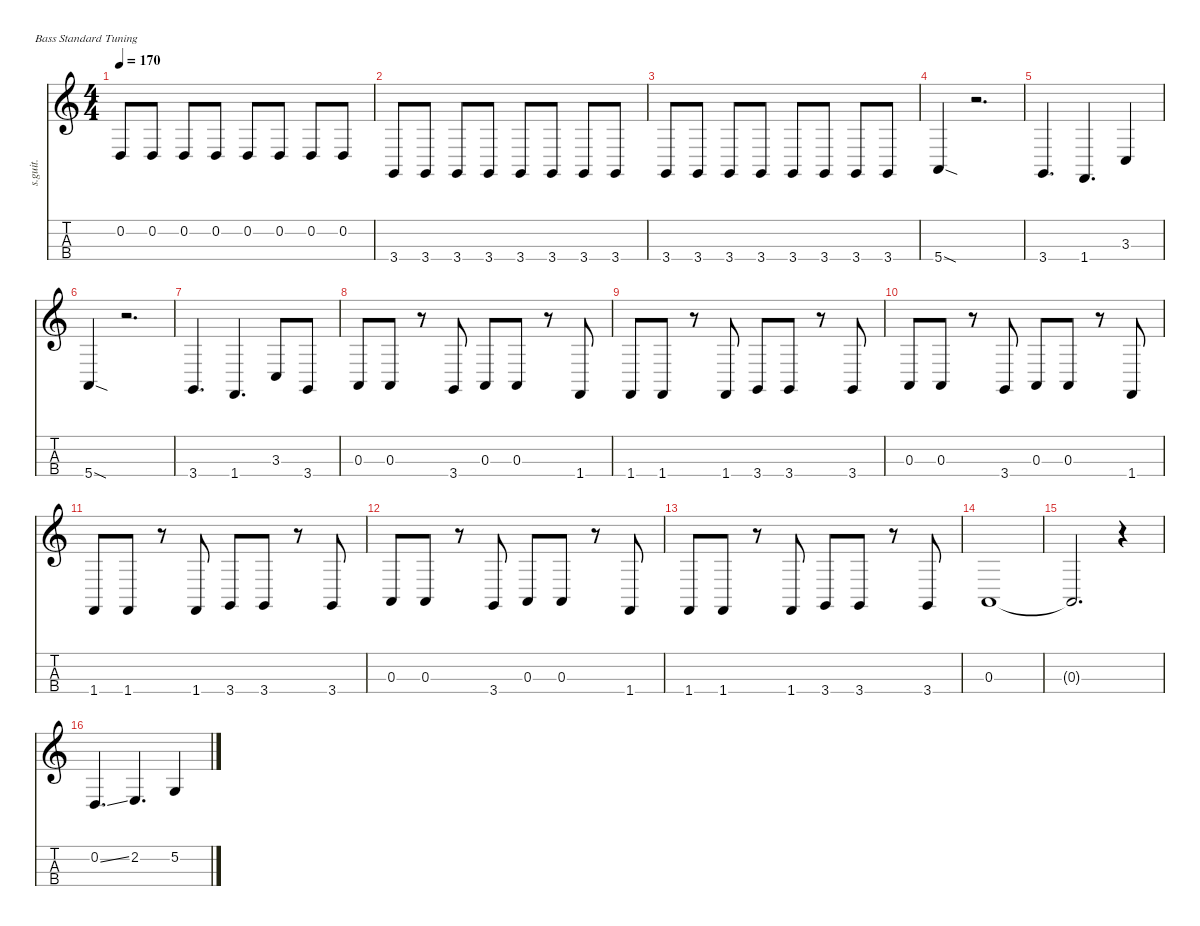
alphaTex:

\defaultSystemsLayout 4
\hideDynamics
\bracketExtendMode nobrackets
\track ("Electric Bass" "s.guit.") {instrument electricbassfinger}
\staff {score tabs}
\tuning (G2 D2 A1 E1)
\ts (4 4)
\tempo 170
\clef g2
\ks c
0.2.8{lyrics (0 "") lyrics (1 "") lyrics (2 "") lyrics (3 "") lyrics (4 "") dy ff} 0.2.8{lyrics (0 "") lyrics (1 "") lyrics (2 "") lyrics (3 "") lyrics (4 "")} 0.2.8{lyrics (0 "") lyrics (1 "") lyrics (2 "") lyrics (3 "") lyrics (4 "")} 0.2.8{lyrics (0 "") lyrics (1 "") lyrics (2 "") lyrics (3 "") lyrics (4 "")} 0.2.8{lyrics (0 "") lyrics (1 "") lyrics (2 "") lyrics (3 "") lyrics (4 "")} 0.2.8{lyrics (0 "") lyrics (1 "") lyrics (2 "") lyrics (3 "") lyrics (4 "")} 0.2.8{lyrics (0 "") lyrics (1 "") lyrics (2 "") lyrics (3 "") lyrics (4 "")} 0.2.8{lyrics (0 "") lyrics (1 "") lyrics (2 "") lyrics (3 "") lyrics (4 "")} |
3.4.8{lyrics (0 "") lyrics (1 "") lyrics (2 "") lyrics (3 "") lyrics (4 "")} 3.4.8{lyrics (0 "") lyrics (1 "") lyrics (2 "") lyrics (3 "") lyrics (4 "")} 3.4.8{lyrics (0 "") lyrics (1 "") lyrics (2 "") lyrics (3 "") lyrics (4 "")} 3.4.8{lyrics (0 "") lyrics (1 "") lyrics (2 "") lyrics (3 "") lyrics (4 "")} 3.4.8{lyrics (0 "") lyrics (1 "") lyrics (2 "") lyrics (3 "") lyrics (4 "")} 3.4.8{lyrics (0 "") lyrics (1 "") lyrics (2 "") lyrics (3 "") lyrics (4 "")} 3.4.8{lyrics (0 "") lyrics (1 "") lyrics (2 "") lyrics (3 "") lyrics (4 "")} 3.4.8{lyrics (0 "") lyrics (1 "") lyrics (2 "") lyrics (3 "") lyrics (4 "")} |
3.4.8{lyrics (0 "") lyrics (1 "") lyrics (2 "") lyrics (3 "") lyrics (4 "")} 3.4.8{lyrics (0 "") lyrics (1 "") lyrics (2 "") lyrics (3 "") lyrics (4 "")} 3.4.8{lyrics (0 "") lyrics (1 "") lyrics (2 "") lyrics (3 "") lyrics (4 "")} 3.4.8{lyrics (0 "") lyrics (1 "") lyrics (2 "") lyrics (3 "") lyrics (4 "")} 3.4.8{lyrics (0 "") lyrics (1 "") lyrics (2 "") lyrics (3 "") lyrics (4 "")} 3.4.8{lyrics (0 "") lyrics (1 "") lyrics (2 "") lyrics (3 "") lyrics (4 "")} 3.4.8{lyrics (0 "") lyrics (1 "") lyrics (2 "") lyrics (3 "") lyrics (4 "")} 3.4.8{lyrics (0 "") lyrics (1 "") lyrics (2 "") lyrics (3 "") lyrics (4 "")} |
5.4{sod}.4{lyrics (0 "") lyrics (1 "") lyrics (2 "") lyrics (3 "") lyrics (4 "")} r.2{d} |
3.4.4{d lyrics (0 "") lyrics (1 "") lyrics (2 "") lyrics (3 "") lyrics (4 "")} 1.4.4{d lyrics (0 "") lyrics (1 "") lyrics (2 "") lyrics (3 "") lyrics (4 "")} 3.3.4{lyrics (0 "") lyrics (1 "") lyrics (2 "") lyrics (3 "") lyrics (4 "")} |
5.4{sod}.4{lyrics (0 "") lyrics (1 "") lyrics (2 "") lyrics (3 "") lyrics (4 "")} r.2{d} |
3.4.4{d lyrics (0 "") lyrics (1 "") lyrics (2 "") lyrics (3 "") lyrics (4 "")} 1.4.4{d lyrics (0 "") lyrics (1 "") lyrics (2 "") lyrics (3 "") lyrics (4 "")} 3.3.8{lyrics (0 "") lyrics (1 "") lyrics (2 "") lyrics (3 "") lyrics (4 "")} 3.4.8{lyrics (0 "") lyrics (1 "") lyrics (2 "") lyrics (3 "") lyrics (4 "")} |
0.3.8{lyrics (0 "") lyrics (1 "") lyrics (2 "") lyrics (3 "") lyrics (4 "")} 0.3.8{lyrics (0 "") lyrics (1 "") lyrics (2 "") lyrics (3 "") lyrics (4 "")} r.8 3.4.8{lyrics (0 "") lyrics (1 "") lyrics (2 "") lyrics (3 "") lyrics (4 "")} 0.3.8{lyrics (0 "") lyrics (1 "") lyrics (2 "") lyrics (3 "") lyrics (4 "")} 0.3.8{lyrics (0 "") lyrics (1 "") lyrics (2 "") lyrics (3 "") lyrics (4 "")} r.8 1.4.8{lyrics (0 "") lyrics (1 "") lyrics (2 "") lyrics (3 "") lyrics (4 "")} |
1.4.8{lyrics (0 "") lyrics (1 "") lyrics (2 "") lyrics (3 "") lyrics (4 "")} 1.4.8{lyrics (0 "") lyrics (1 "") lyrics (2 "") lyrics (3 "") lyrics (4 "")} r.8 1.4.8{lyrics (0 "") lyrics (1 "") lyrics (2 "") lyrics (3 "") lyrics (4 "")} 3.4.8{lyrics (0 "") lyrics (1 "") lyrics (2 "") lyrics (3 "") lyrics (4 "")} 3.4.8{lyrics (0 "") lyrics (1 "") lyrics (2 "") lyrics (3 "") lyrics (4 "")} r.8 3.4.8{lyrics (0 "") lyrics (1 "") lyrics (2 "") lyrics (3 "") lyrics (4 "")} |
0.3.8{lyrics (0 "") lyrics (1 "") lyrics (2 "") lyrics (3 "") lyrics (4 "")} 0.3.8{lyrics (0 "") lyrics (1 "") lyrics (2 "") lyrics (3 "") lyrics (4 "")} r.8 3.4.8{lyrics (0 "") lyrics (1 "") lyrics (2 "") lyrics (3 "") lyrics (4 "")} 0.3.8{lyrics (0 "") lyrics (1 "") lyrics (2 "") lyrics (3 "") lyrics (4 "")} 0.3.8{lyrics (0 "") lyrics (1 "") lyrics (2 "") lyrics (3 "") lyrics (4 "")} r.8 1.4.8{lyrics (0 "") lyrics (1 "") lyrics (2 "") lyrics (3 "") lyrics (4 "")} |
1.4.8{lyrics (0 "") lyrics (1 "") lyrics (2 "") lyrics (3 "") lyrics (4 "")} 1.4.8{lyrics (0 "") lyrics (1 "") lyrics (2 "") lyrics (3 "") lyrics (4 "")} r.8 1.4.8{lyrics (0 "") lyrics (1 "") lyrics (2 "") lyrics (3 "") lyrics (4 "")} 3.4.8{lyrics (0 "") lyrics (1 "") lyrics (2 "") lyrics (3 "") lyrics (4 "")} 3.4.8{lyrics (0 "") lyrics (1 "") lyrics (2 "") lyrics (3 "") lyrics (4 "")} r.8 3.4.8{lyrics (0 "") lyrics (1 "") lyrics (2 "") lyrics (3 "") lyrics (4 "")} |
0.3.8{lyrics (0 "") lyrics (1 "") lyrics (2 "") lyrics (3 "") lyrics (4 "")} 0.3.8{lyrics (0 "") lyrics (1 "") lyrics (2 "") lyrics (3 "") lyrics (4 "")} r.8 3.4.8{lyrics (0 "") lyrics (1 "") lyrics (2 "") lyrics (3 "") lyrics (4 "")} 0.3.8{lyrics (0 "") lyrics (1 "") lyrics (2 "") lyrics (3 "") lyrics (4 "")} 0.3.8{lyrics (0 "") lyrics (1 "") lyrics (2 "") lyrics (3 "") lyrics (4 "")} r.8 1.4.8{lyrics (0 "") lyrics (1 "") lyrics (2 "") lyrics (3 "") lyrics (4 "")} |
1.4.8{lyrics (0 "") lyrics (1 "") lyrics (2 "") lyrics (3 "") lyrics (4 "")} 1.4.8{lyrics (0 "") lyrics (1 "") lyrics (2 "") lyrics (3 "") lyrics (4 "")} r.8 1.4.8{lyrics (0 "") lyrics (1 "") lyrics (2 "") lyrics (3 "") lyrics (4 "")} 3.4.8{lyrics (0 "") lyrics (1 "") lyrics (2 "") lyrics (3 "") lyrics (4 "")} 3.4.8{lyrics (0 "") lyrics (1 "") lyrics (2 "") lyrics (3 "") lyrics (4 "")} r.8 3.4.8{lyrics (0 "") lyrics (1 "") lyrics (2 "") lyrics (3 "") lyrics (4 "")} |
0.3.1{lyrics (0 "") lyrics (1 "") lyrics (2 "") lyrics (3 "") lyrics (4 "")} |
0.3{t}.2{d lyrics (0 "") lyrics (1 "") lyrics (2 "") lyrics (3 "") lyrics (4 "")} r.4 |
0.2{ss}.4{d lyrics (0 "") lyrics (1 "") lyrics (2 "") lyrics (3 "") lyrics (4 "")} 2.2.4{d lyrics (0 "") lyrics (1 "") lyrics (2 "") lyrics (3 "") lyrics (4 "")} 5.2.4{lyrics (0 "") lyrics (1 "") lyrics (2 "") lyrics (3 "") lyrics (4 "")}
